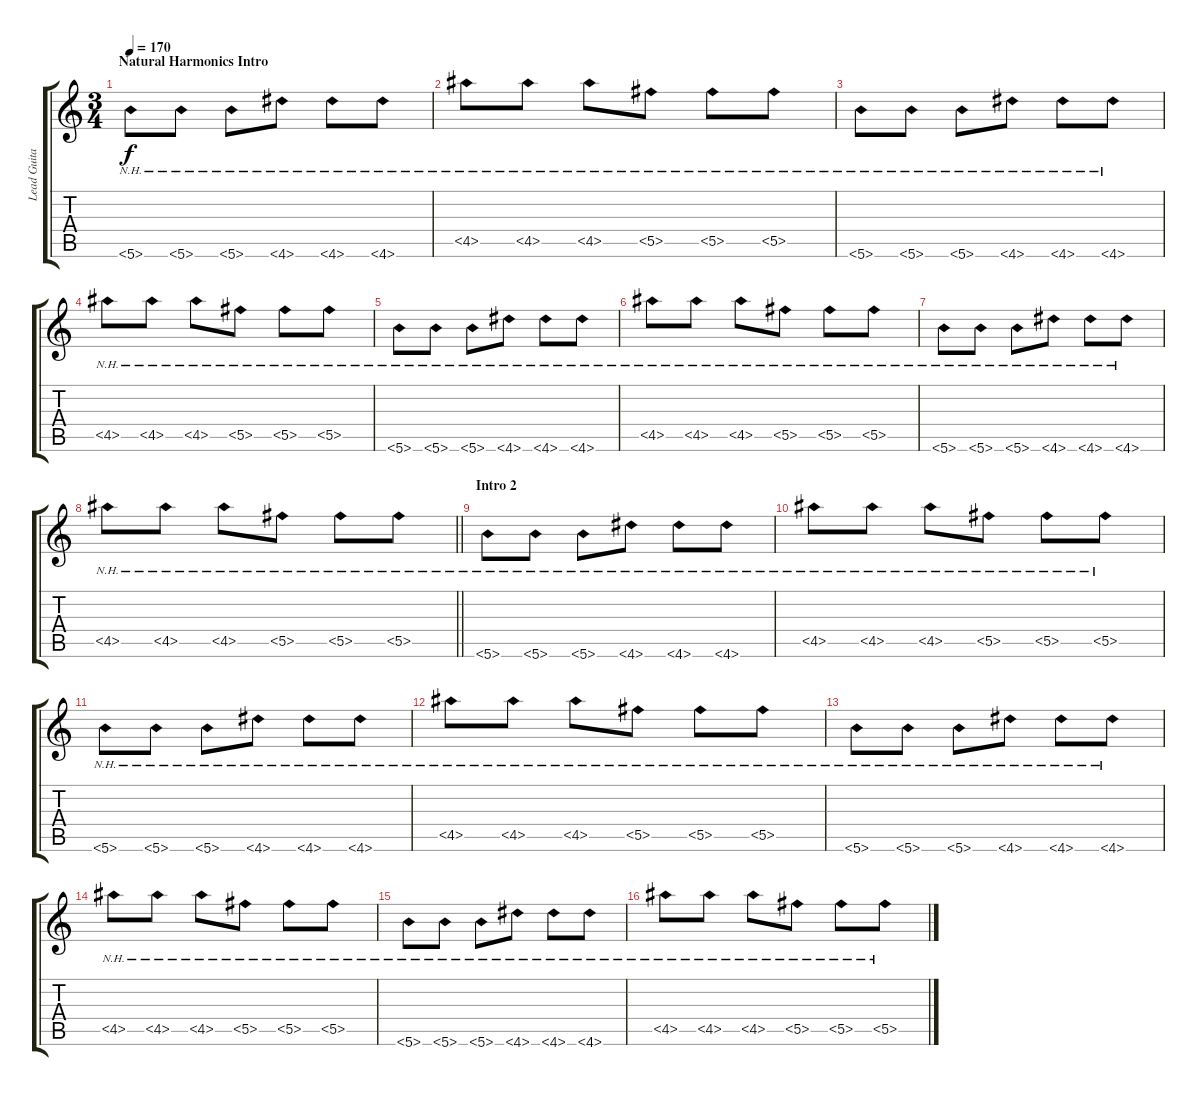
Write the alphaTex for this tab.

\track ("Lead Guitar" "Lead Guita") {instrument distortionguitar}
\staff {score tabs}
\tuning (Db4 Ab3 E3 B2 Gb2 B1) {hide}
\ts (3 4)
\section ("" "Natural Harmonics Intro")
\tempo 170
\clef g2
\ks c
5.6{nh}.8{dy f instrument distortionguitar} 5.6{nh}.8 5.6{nh}.8 4.6{nh}.8 4.6{nh}.8 4.6{nh}.8 |
4.5{nh}.8 4.5{nh}.8 4.5{nh}.8 5.5{nh}.8 5.5{nh}.8 5.5{nh}.8 |
5.6{nh}.8 5.6{nh}.8 5.6{nh}.8 4.6{nh}.8 4.6{nh}.8 4.6{nh}.8 |
4.5{nh}.8 4.5{nh}.8 4.5{nh}.8 5.5{nh}.8 5.5{nh}.8 5.5{nh}.8 |
5.6{nh}.8 5.6{nh}.8 5.6{nh}.8 4.6{nh}.8 4.6{nh}.8 4.6{nh}.8 |
4.5{nh}.8 4.5{nh}.8 4.5{nh}.8 5.5{nh}.8 5.5{nh}.8 5.5{nh}.8 |
5.6{nh}.8 5.6{nh}.8 5.6{nh}.8 4.6{nh}.8 4.6{nh}.8 4.6{nh}.8 |
\barLineRight lightlight
4.5{nh}.8 4.5{nh}.8 4.5{nh}.8 5.5{nh}.8 5.5{nh}.8 5.5{nh}.8 |
\section ("" "Intro 2")
5.6{nh}.8 5.6{nh}.8 5.6{nh}.8 4.6{nh}.8 4.6{nh}.8 4.6{nh}.8 |
4.5{nh}.8 4.5{nh}.8 4.5{nh}.8 5.5{nh}.8 5.5{nh}.8 5.5{nh}.8 |
5.6{nh}.8 5.6{nh}.8 5.6{nh}.8 4.6{nh}.8 4.6{nh}.8 4.6{nh}.8 |
4.5{nh}.8 4.5{nh}.8 4.5{nh}.8 5.5{nh}.8 5.5{nh}.8 5.5{nh}.8 |
5.6{nh}.8 5.6{nh}.8 5.6{nh}.8 4.6{nh}.8 4.6{nh}.8 4.6{nh}.8 |
4.5{nh}.8 4.5{nh}.8 4.5{nh}.8 5.5{nh}.8 5.5{nh}.8 5.5{nh}.8 |
5.6{nh}.8 5.6{nh}.8 5.6{nh}.8 4.6{nh}.8 4.6{nh}.8 4.6{nh}.8 |
4.5{nh}.8 4.5{nh}.8 4.5{nh}.8 5.5{nh}.8 5.5{nh}.8 5.5{nh}.8
